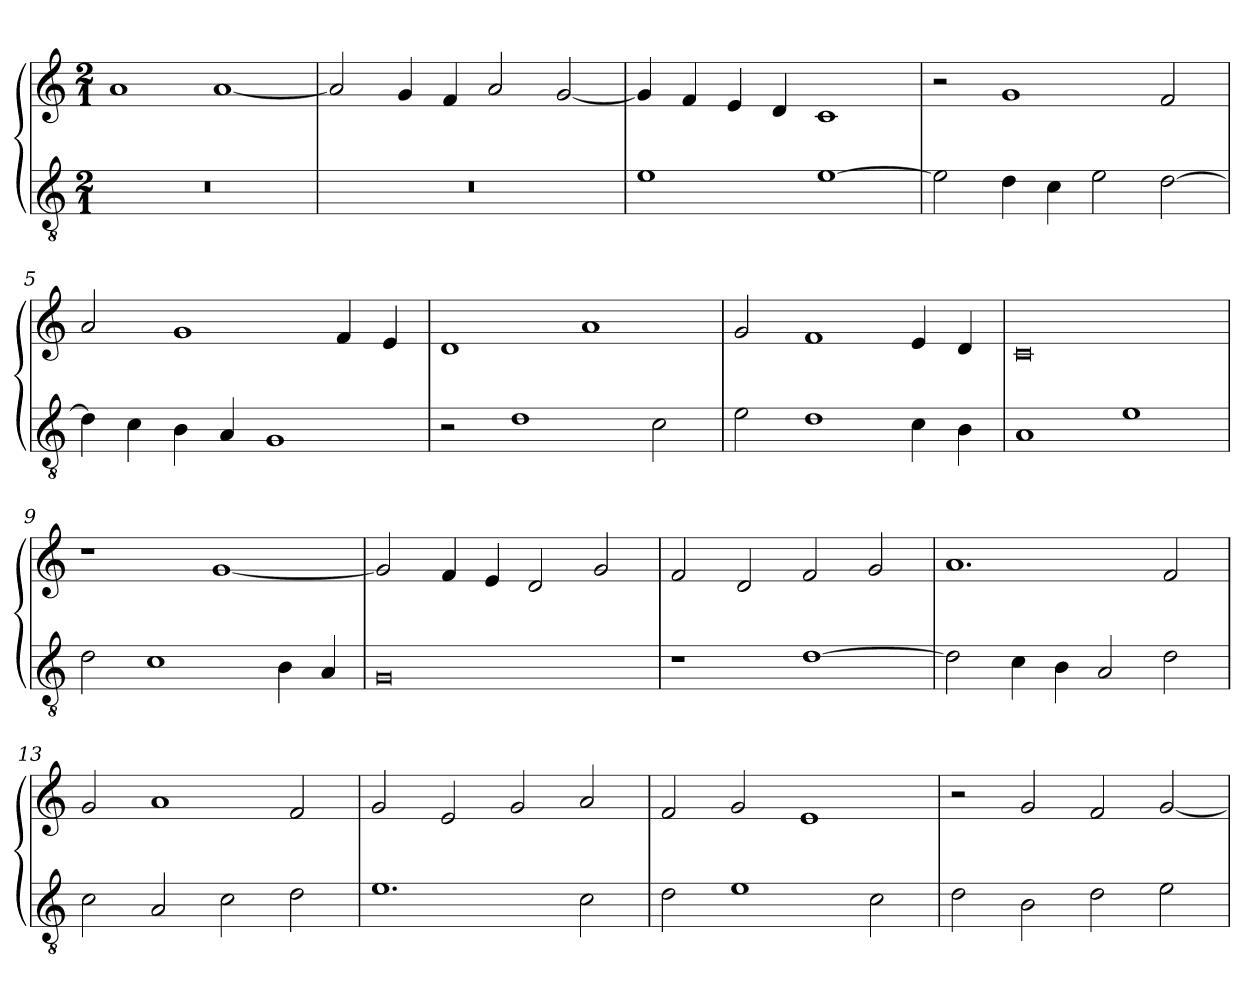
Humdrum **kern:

**kern	**kern
*part2	*part1
*staff2	*staff1
*clefGv2	*clefG2
*k[]	*k[]
*M2/1	*M2/1
=1	=1
0r	1a
.	[1a
=2	=2
0r	2a]
.	4g
.	4f
.	2a
.	[2g
=3	=3
1e	4g]
.	4f
.	4e
.	4d
[1e	1c
=4	=4
2e]	2r
4d	1g
4c	.
2e	.
[2d	2f
=5	=5
4d]	2a
4c	.
4B	1g
4A	.
1G	.
.	4f
.	4e
=6	=6
2r	1d
1d	.
.	1a
2c	.
=7	=7
2e	2g
1d	1f
4c	4e
4B	4d
=8	=8
1A	0c
1e	.
=9	=9
2d	1r
1c	.
.	[1g
4B	.
4A	.
=10	=10
0G	2g]
.	4f
.	4e
.	2d
.	2g
=11	=11
1r	2f
.	2d
[1d	2f
.	2g
=12	=12
2d]	1.a
4c	.
4B	.
2A	.
2d	2f
=13	=13
2c	2g
2A	1a
2c	.
2d	2f
=14	=14
1.e	2g
.	2e
.	2g
2c	2a
=15	=15
2d	2f
1e	2g
.	1e
2c	.
=16	=16
2d	2r
2B	2g
2d	2f
2e	[2g
=	=
*-	*-
